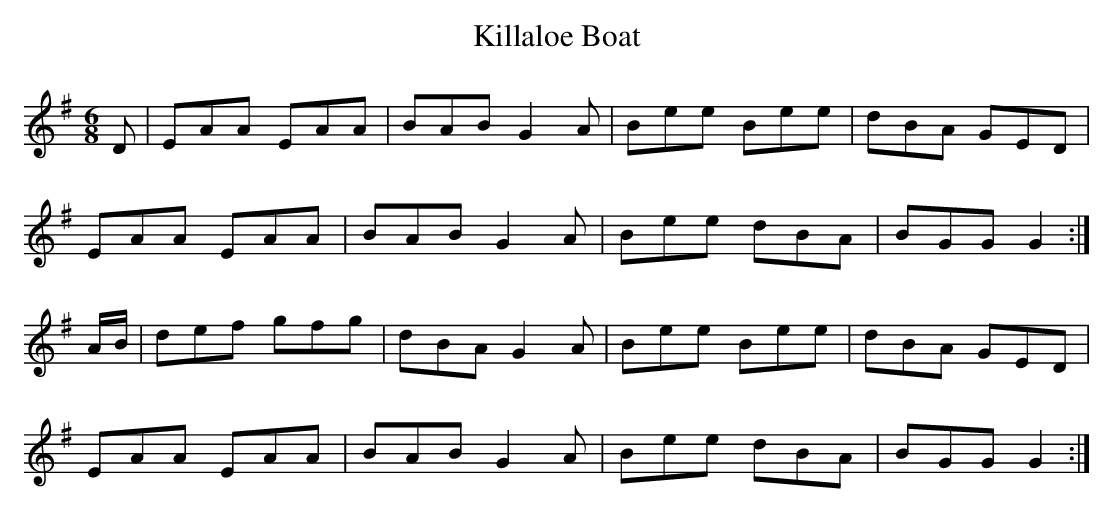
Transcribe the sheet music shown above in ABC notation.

X:1
T: Killaloe Boat
L: 1/8
M: 6/8
K: G
D | EAA EAA | BAB G2A | Bee Bee | dBA GED |
EAA EAA | BAB G2A | Bee dBA | BGG G2 :|
A/B/ | def gfg | dBA G2A | Bee Bee | dBA GED |
EAA EAA | BAB G2A | Bee dBA | BGG G2 :|
